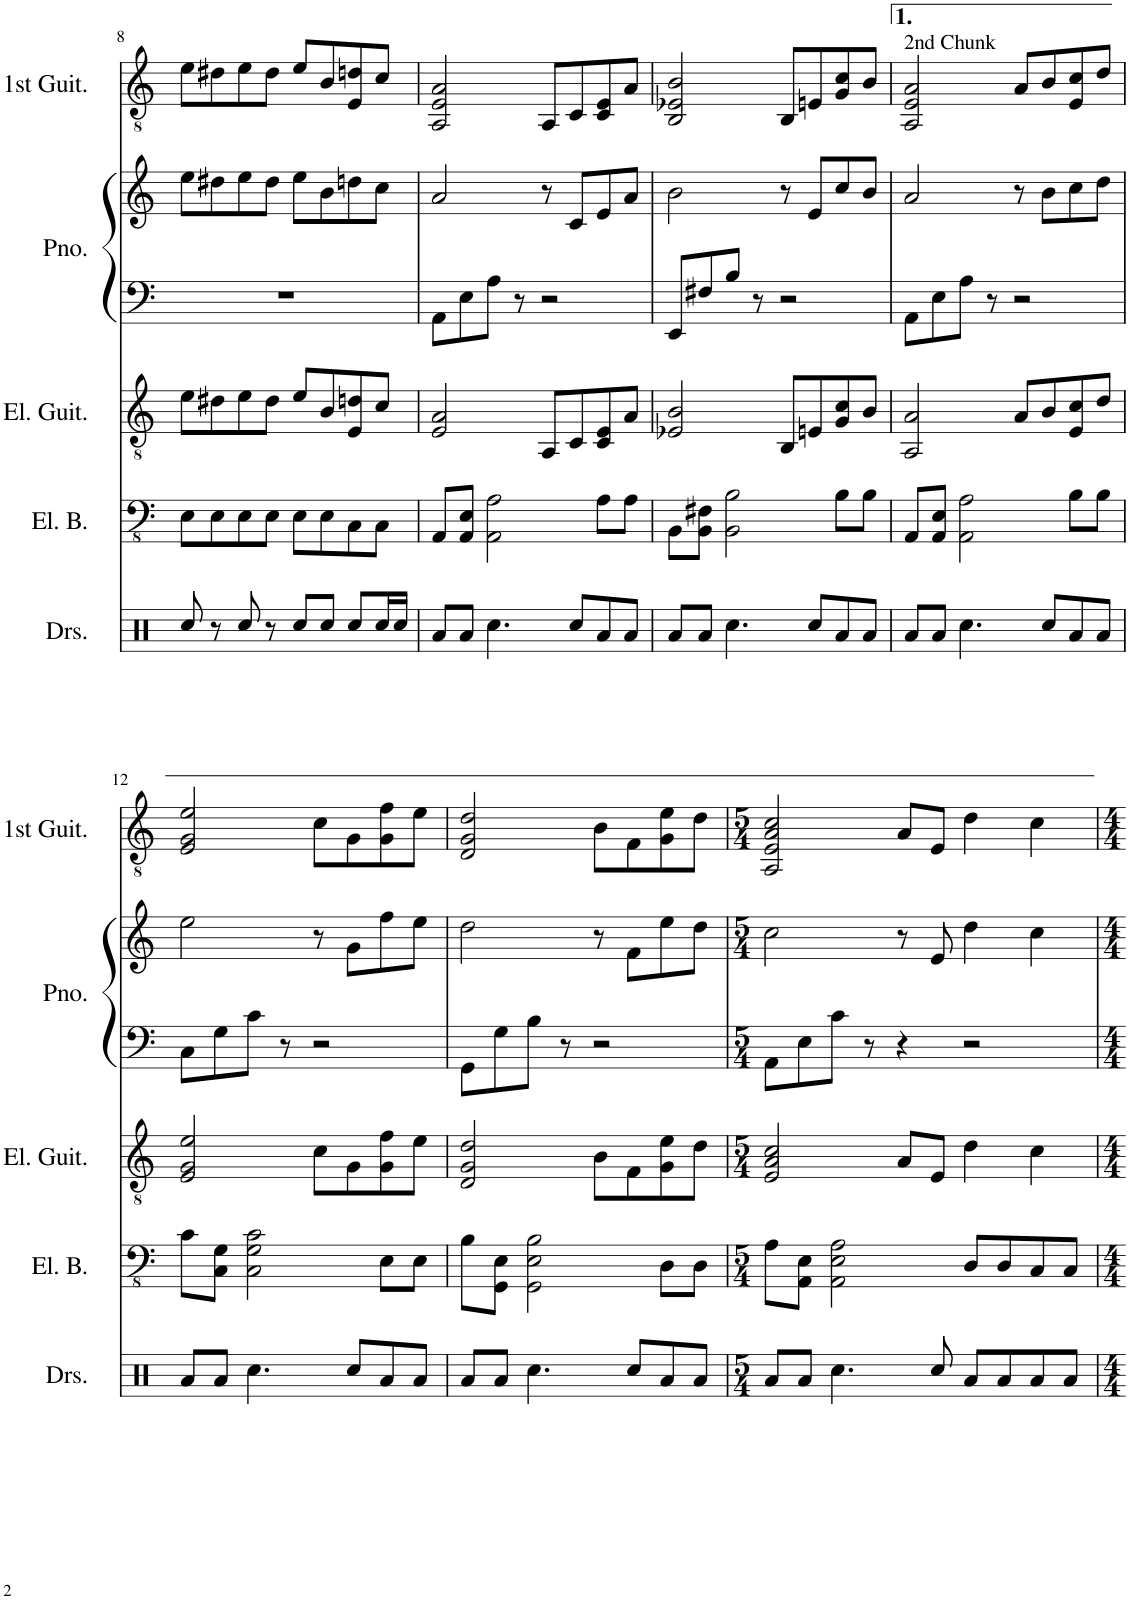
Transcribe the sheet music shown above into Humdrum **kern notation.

**kern	**kern	**kern	**kern	**kern	**kern
*part5	*part4	*part3	*part2	*part2	*part1
*staff6	*staff5	*staff4	*staff3	*staff2	*staff1
*I"Drumset	*I"Electric Bass	*I"Electric Guitar	*I"Piano	*	*I"First Guitar
*I'Drs.	*I'El. B.	*I'El. Guit.	*I'Pno.	*	*
!!LO:PB:g=z
*clefX	*clefFv4	*clefGv2	*clefF4	*clefG2	*clefGv2
*k[]	*k[]	*k[]	*k[]	*k[]	*k[]
*M4/4	*M4/4	*M4/4	*M4/4	*M4/4	*M4/4
=8	=8	=8	=8	=8	=8
8Rcc/	8EE\L	8e\L	1r	8ee\L	8e\L
8r	8EE\	8d#X\	.	8dd#X\	8d#X\
8Rcc/	8EE\	8e\	.	8ee\	8e\
8r	8EE\J	8d#\J	.	8dd#\J	8d#\J
8Rcc/L	8EE\L	8e/L	.	8ee\L	8e/L
8Rcc/J	8EE\	8B/	.	8b\	8B/
8Rcc/L	8CC\	8E/ 8dn/	.	8ddn\	8E/ 8dn/
16Rcc/L	8CC\J	8c/J	.	8cc\J	8c/J
16Rcc/JJ	.	.	.	.	.
=9	=9	=9	=9	=9	=9
8Ra/L	8AAA/L	2E/ 2A/	8AA\L	2a/	2AA/ 2E/ 2A/
8Ra/J	8AAA/ 8EE/J	.	8E\	.	.
4.Rcc\	2AAA\ 2AA\	.	8A\J	.	.
.	.	.	8r	.	.
.	.	8AA/L	2r	8r	8AA/L
8Rcc/L	.	8C/	.	8c/L	8C/
8Ra/	8AA\L	8C/ 8E/	.	8e/	8C/ 8E/
8Ra/J	8AA\J	8A/J	.	8a/J	8A/J
=10	=10	=10	=10	=10	=10
8Ra/L	8BBB\L	2E-X/ 2B/	8EE/L	2b\	2BB/ 2E-X/ 2B/
8Ra/J	8BBB\ 8FF#X\J	.	8F#X/	.	.
4.Rcc\	2BBB\ 2BB\	.	8B/J	.	.
.	.	.	8r	.	.
.	.	8BB/L	2r	8r	8BB/L
8Rcc/L	.	8En/	.	8e/L	8En/
8Ra/	8BB\L	8G/ 8c/	.	8cc/	8G/ 8c/
8Ra/J	8BB\J	8B/J	.	8b/J	8B/J
=11	=11	=11	=11	=11	=11
!	!	!	!	!	!LO:TX:a:t=2nd Chunk
8Ra/L	8AAA/L	2AA/ 2A/	8AA\L	2a/	2AA/ 2E/ 2A/
8Ra/J	8AAA/ 8EE/J	.	8E\	.	.
4.Rcc\	2AAA\ 2AA\	.	8A\J	.	.
.	.	.	8r	.	.
.	.	8A/L	2r	8r	8A/L
8Rcc/L	.	8B/	.	8b\L	8B/
8Ra/	8BB\L	8E/ 8c/	.	8cc\	8E/ 8c/
8Ra/J	8BB\J	8d/J	.	8dd\J	8d/J
!!LO:LB:g=z
=12	=12	=12	=12	=12	=12
8Ra/L	8C\L	2E/ 2G/ 2e/	8C\L	2ee\	2E/ 2G/ 2e/
8Ra/J	8CC\ 8GG\J	.	8G\	.	.
4.Rcc\	2CC\ 2GG\ 2C\	.	8c\J	.	.
.	.	.	8r	.	.
.	.	8c\L	2r	8r	8c\L
8Rcc/L	.	8G\	.	8g\L	8G\
8Ra/	8EE\L	8G\ 8f\	.	8ff\	8G\ 8f\
8Ra/J	8EE\J	8e\J	.	8ee\J	8e\J
=13	=13	=13	=13	=13	=13
8Ra/L	8BB\L	2D/ 2G/ 2d/	8GG\L	2dd\	2D/ 2G/ 2d/
8Ra/J	8GGG\ 8EE\J	.	8G\	.	.
4.Rcc\	2GGG\ 2EE\ 2BB\	.	8B\J	.	.
.	.	.	8r	.	.
.	.	8B\L	2r	8r	8B\L
8Rcc/L	.	8F\	.	8f\L	8F\
8Ra/	8DD\L	8G\ 8e\	.	8ee\	8G\ 8e\
8Ra/J	8DD\J	8d\J	.	8dd\J	8d\J
=14	=14	=14	=14	=14	=14
*M5/4	*M5/4	*M5/4	*M5/4	*M5/4	*M5/4
8Ra/L	8AA\L	2E/ 2A/ 2c/	8AA\L	2cc\	2AA/ 2E/ 2A/ 2c/
8Ra/J	8AAA\ 8EE\J	.	8E\	.	.
4.Rcc\	2AAA\ 2EE\ 2AA\	.	8c\J	.	.
.	.	.	8r	.	.
.	.	8A/L	4r	8r	8A/L
8Rcc/	.	8E/J	.	8e/	8E/J
8Ra/L	8DD/L	4d\	2r	4dd\	4d\
8Ra/	8DD/	.	.	.	.
8Ra/	8CC/	4c\	.	4cc\	4c\
8Ra/J	8CC/J	.	.	.	.
=	=	=	=	=	=
*-	*-	*-	*-	*-	*-
